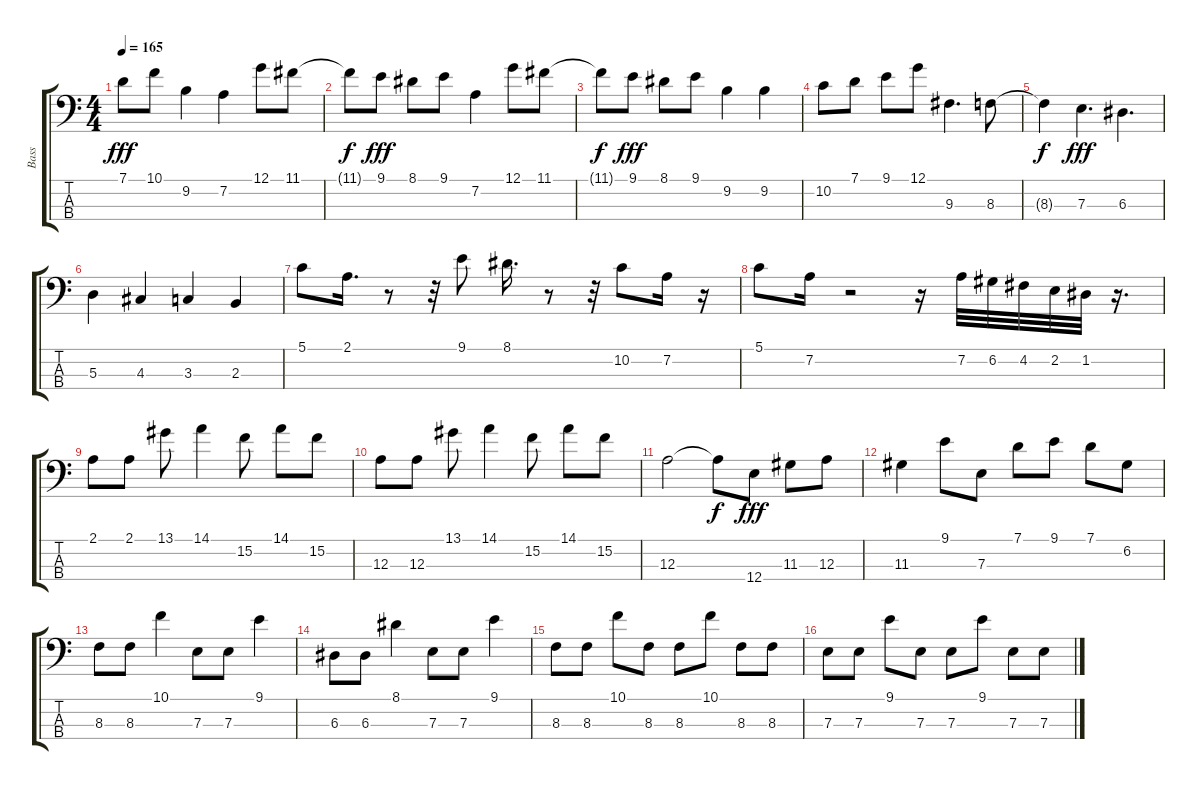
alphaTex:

\track ("Bass" "Bass") {instrument acousticbass}
\staff {score tabs}
\tuning (G2 D2 A1 E1) {hide}
\ts (4 4)
\tempo 165
\clef f4
\ks c
7.1.8{dy fff} 10.1.8 9.2.4 7.2.4 12.1.8 11.1.8 |
11.1{t}.8{dy f} 9.1.8{dy fff} 8.1.8 9.1.8 7.2.4 12.1.8 11.1.8 |
11.1{t}.8{dy f} 9.1.8{dy fff} 8.1.8 9.1.8 9.2.4 9.2.4 |
10.2.8 7.1.8 9.1.8 12.1.8 9.3.4{d} 8.3.8 |
8.3{t}.4{dy f} 7.3.4{d dy fff} 6.3.4{d} |
5.3.4 4.3.4 3.3.4 2.3.4 |
5.1.8 2.1.16{d} r.8 r.32 9.1.8 8.1.16{d} r.8 r.32 10.2.8 7.2.16 r.16 |
5.1.8 7.2.16 r.2 r.16 7.2.32 6.2.32 4.2.32 2.2.32 1.2.32 r.16{d} |
2.1.8 2.1.8 13.1.8 14.1.4 15.2.8 14.1.8 15.2.8 |
12.3.8 12.3.8 13.1.8 14.1.4 15.2.8 14.1.8 15.2.8 |
12.3.2 12.3{t}.8{dy f} 12.4.8{dy fff} 11.3.8 12.3.8 |
11.3.4 9.1.8 7.3.8 7.1.8 9.1.8 7.1.8 6.2.8 |
8.3.8 8.3.8 10.1.4 7.3.8 7.3.8 9.1.4 |
6.3.8 6.3.8 8.1.4 7.3.8 7.3.8 9.1.4 |
8.3.8 8.3.8 10.1.8 8.3.8 8.3.8 10.1.8 8.3.8 8.3.8 |
7.3.8 7.3.8 9.1.8 7.3.8 7.3.8 9.1.8 7.3.8 7.3.8
